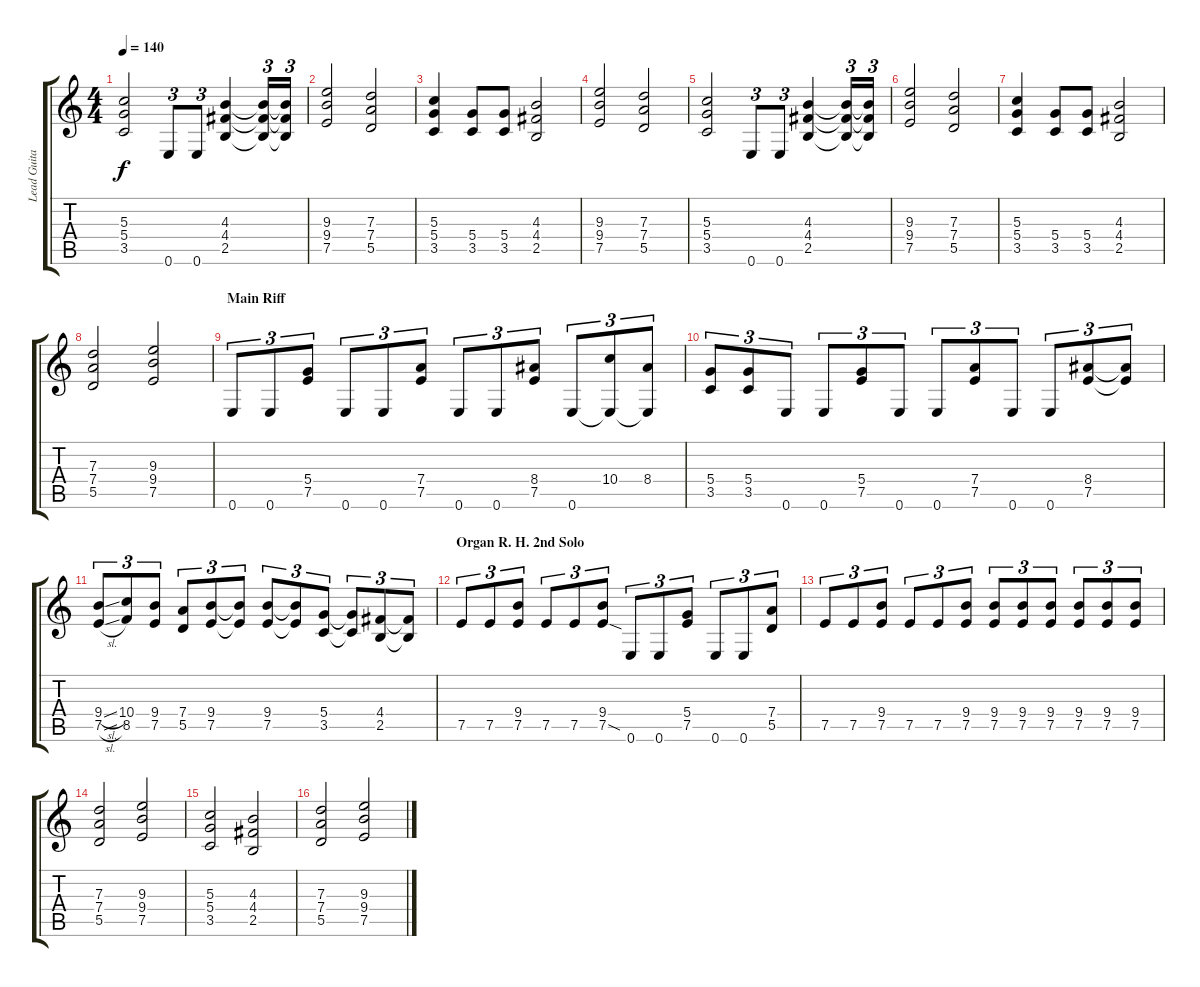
\track ("Lead Guitar" "Lead Guita") {instrument distortionguitar}
\staff {score tabs}
\tuning (E4 B3 G3 D3 A2 E2) {hide}
\ts (4 4)
\tempo 140
\clef g2
\ks c
(5.3 5.4 3.5).2{dy f} 0.6.8{tu (3 2)} 0.6.8{tu (3 2)} (4.3 4.4 2.5).4 (4.3{t} 4.4{t} 2.5{t}).16{tu (3 2)} (4.3{t} 4.4{t} 2.5{t}).16{tu (3 2)} |
(9.3 9.4 7.5).2 (7.3 7.4 5.5).2 |
(5.3 5.4 3.5).4 (5.4 3.5).8 (5.4 3.5).8 (4.3 4.4 2.5).2 |
(9.3 9.4 7.5).2{volume 10} (7.3 7.4 5.5).2 |
(5.3 5.4 3.5).2 0.6.8{tu (3 2)} 0.6.8{tu (3 2)} (4.3 4.4 2.5).4 (4.3{t} 4.4{t} 2.5{t}).16{tu (3 2)} (4.3{t} 4.4{t} 2.5{t}).16{tu (3 2)} |
(9.3 9.4 7.5).2 (7.3 7.4 5.5).2 |
(5.3 5.4 3.5).4 (5.4 3.5).8 (5.4 3.5).8 (4.3 4.4 2.5).2 |
(7.3 7.4 5.5).2 (9.3 9.4 7.5).2 |
\section ("" "Main Riff")
0.6.8{tu (3 2) volume 16 instrument distortionguitar} 0.6.8{tu (3 2)} (5.4 7.5).8{tu (3 2)} 0.6.8{tu (3 2)} 0.6.8{tu (3 2)} (7.4 7.5).8{tu (3 2)} 0.6.8{tu (3 2)} 0.6.8{tu (3 2)} (8.4 7.5).8{tu (3 2)} 0.6.8{tu (3 2)} (10.4 0.6{t}).8{tu (3 2)} (8.4 0.6{t}).8{tu (3 2)} |
(5.4 3.5).8{tu (3 2)} (5.4 3.5).8{tu (3 2)} 0.6.8{tu (3 2)} 0.6.8{tu (3 2)} (5.4 7.5).8{tu (3 2)} 0.6.8{tu (3 2)} 0.6.8{tu (3 2)} (7.4 7.5).8{tu (3 2)} 0.6.8{tu (3 2)} 0.6.8{tu (3 2)} (8.4 7.5).8{tu (3 2)} (8.4{t} 7.5{t}).8{tu (3 2)} |
(9.4{sl} 7.5{sl}).8{tu (3 2)} (10.4 8.5).8{tu (3 2)} (9.4 7.5).8{tu (3 2)} (7.4 5.5).8{tu (3 2)} (9.4 7.5).8{tu (3 2)} (9.4{t} 7.5{t}).8{tu (3 2)} (9.4 7.5).8{tu (3 2)} (9.4{t} 7.5{t}).8{tu (3 2)} (5.4 3.5).8{tu (3 2)} (5.4{t} 3.5{t}).8{tu (3 2)} (4.4 2.5).8{tu (3 2)} (4.4{t} 2.5{t}).8{tu (3 2)} |
\section ("" "Organ R. H. 2nd Solo")
7.5.8{tu (3 2)} 7.5.8{tu (3 2)} (9.4 7.5).8{tu (3 2)} 7.5.8{tu (3 2)} 7.5.8{tu (3 2)} (9.4 7.5{sod}).8{tu (3 2)} 0.6.8{tu (3 2)} 0.6.8{tu (3 2)} (5.4 7.5).8{tu (3 2)} 0.6.8{tu (3 2)} 0.6.8{tu (3 2)} (7.4 5.5).8{tu (3 2)} |
7.5.8{tu (3 2)} 7.5.8{tu (3 2)} (9.4 7.5).8{tu (3 2)} 7.5.8{tu (3 2)} 7.5.8{tu (3 2)} (9.4 7.5).8{tu (3 2)} (9.4 7.5).8{tu (3 2)} (9.4 7.5).8{tu (3 2)} (9.4 7.5).8{tu (3 2)} (9.4 7.5).8{tu (3 2)} (9.4 7.5).8{tu (3 2)} (9.4 7.5).8{tu (3 2)} |
(7.3 7.4 5.5).2 (9.3 9.4 7.5).2 |
(5.3 5.4 3.5).2 (4.3 4.4 2.5).2 |
(7.3 7.4 5.5).2 (9.3 9.4 7.5).2
